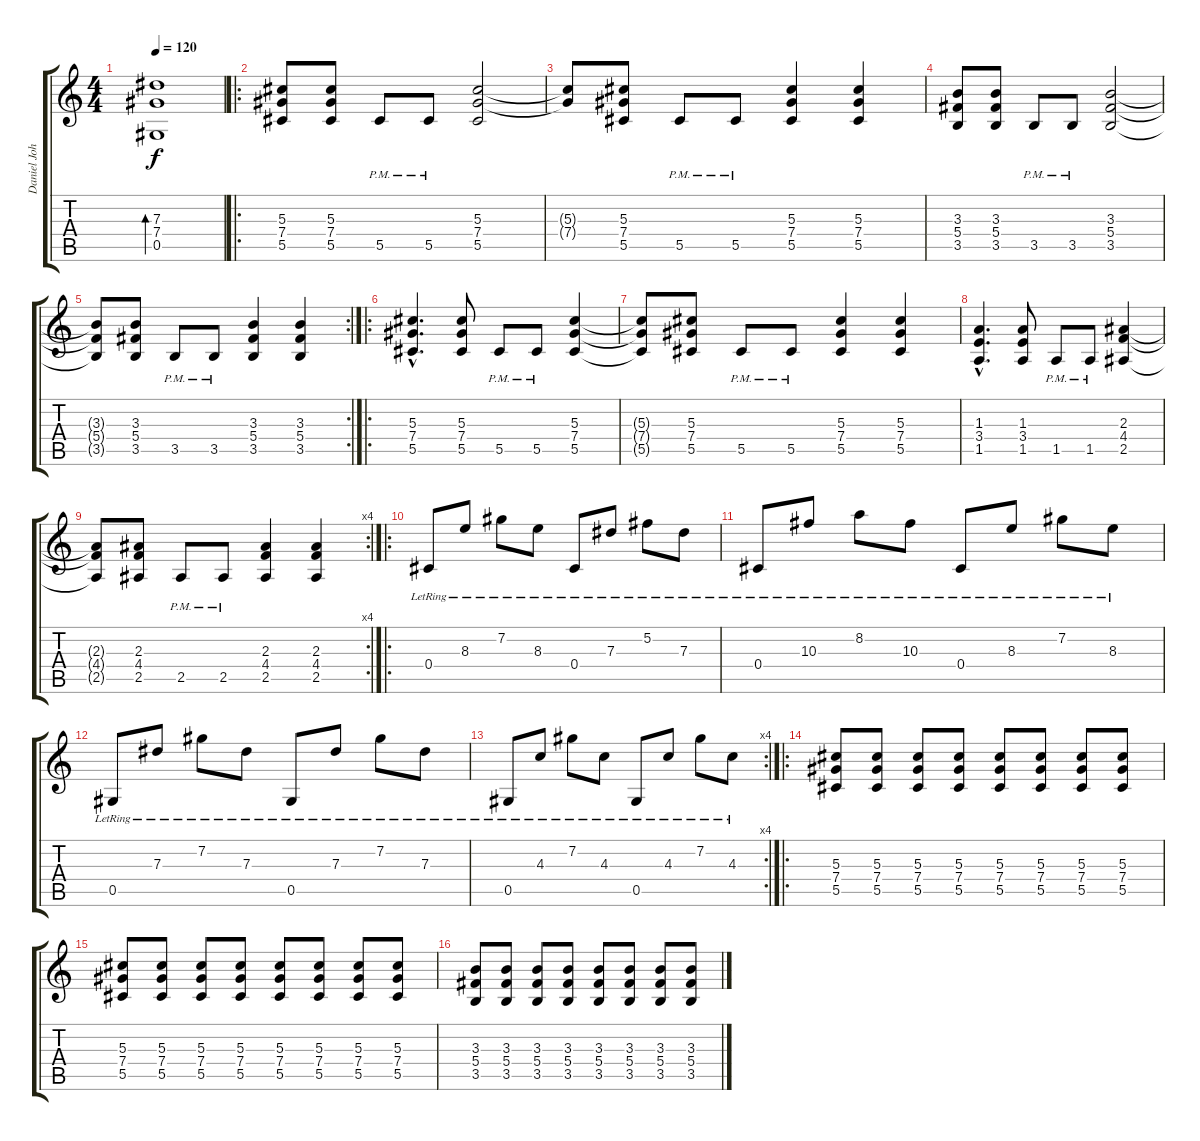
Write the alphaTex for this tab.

\track ("Daniel Johns" "Daniel Joh") {instrument electricguitarjazz}
\staff {score tabs}
\tuning (Db4 Db4 Ab3 Db3 Ab2 Db2) {hide}
\ts (4 4)
\tempo 120
\clef g2
\ks c
(7.3 7.4 0.5).1{bd 480 dy f} |
\ro
(5.3 7.4 5.5).8{instrument distortionguitar} (5.3 7.4 5.5).8 5.5{pm}.8 5.5{pm}.8 (5.3 7.4 5.5).2 |
(5.3{t} 7.4{t}).8 (5.3 7.4 5.5).8 5.5{pm}.8 5.5{pm}.8 (5.3 7.4 5.5).4 (5.3 7.4 5.5).4 |
(3.3 5.4 3.5).8 (3.3 5.4 3.5).8 3.5{pm}.8 3.5{pm}.8 (3.3 5.4 3.5).2 |
\rc 2
(3.3{t} 5.4{t} 3.5{t}).8 (3.3 5.4 3.5).8 3.5{pm}.8 3.5{pm}.8 (3.3 5.4 3.5).4 (3.3 5.4 3.5).4 |
\ro
(5.3{hac} 7.4{hac} 5.5{hac}).4{d} (5.3 7.4 5.5).8 5.5{pm}.8 5.5{pm}.8 (5.3 7.4 5.5).4 |
(5.3{t} 7.4{t} 5.5{t}).8 (5.3 7.4 5.5).8 5.5{pm}.8 5.5{pm}.8 (5.3 7.4 5.5).4 (5.3 7.4 5.5).4 |
(1.3{hac} 3.4{hac} 1.5{hac}).4{d} (1.3 3.4 1.5).8 1.5{pm}.8 1.5{pm}.8 (2.3 4.4 2.5).4 |
\rc 4
(2.3{t} 4.4{t} 2.5{t}).8 (2.3 4.4 2.5).8 2.5{pm}.8 2.5{pm}.8 (2.3 4.4 2.5).4 (2.3 4.4 2.5).4 |
\ro
0.4{lr}.8{instrument electricguitarjazz} 8.3{lr}.8 7.2{lr}.8 8.3{lr}.8 0.4{lr}.8 7.3{lr}.8 5.2{lr}.8 7.3{lr}.8 |
0.4{lr}.8 10.3{lr}.8 8.2{lr}.8 10.3{lr}.8 0.4{lr}.8 8.3{lr}.8 7.2{lr}.8 8.3{lr}.8 |
0.5{lr}.8 7.3{lr}.8 7.2{lr}.8 7.3{lr}.8 0.5{lr}.8 7.3{lr}.8 7.2{lr}.8 7.3{lr}.8 |
\rc 4
0.5{lr}.8 4.3{lr}.8 7.2{lr}.8 4.3{lr}.8 0.5{lr}.8 4.3{lr}.8 7.2{lr}.8 4.3{lr}.8 |
\ro
(5.3 7.4 5.5).8 (5.3 7.4 5.5).8 (5.3 7.4 5.5).8 (5.3 7.4 5.5).8 (5.3 7.4 5.5).8 (5.3 7.4 5.5).8 (5.3 7.4 5.5).8 (5.3 7.4 5.5).8 |
(5.3 7.4 5.5).8 (5.3 7.4 5.5).8 (5.3 7.4 5.5).8 (5.3 7.4 5.5).8 (5.3 7.4 5.5).8 (5.3 7.4 5.5).8 (5.3 7.4 5.5).8 (5.3 7.4 5.5).8 |
(3.3 5.4 3.5).8 (3.3 5.4 3.5).8 (3.3 5.4 3.5).8 (3.3 5.4 3.5).8 (3.3 5.4 3.5).8 (3.3 5.4 3.5).8 (3.3 5.4 3.5).8 (3.3 5.4 3.5).8
